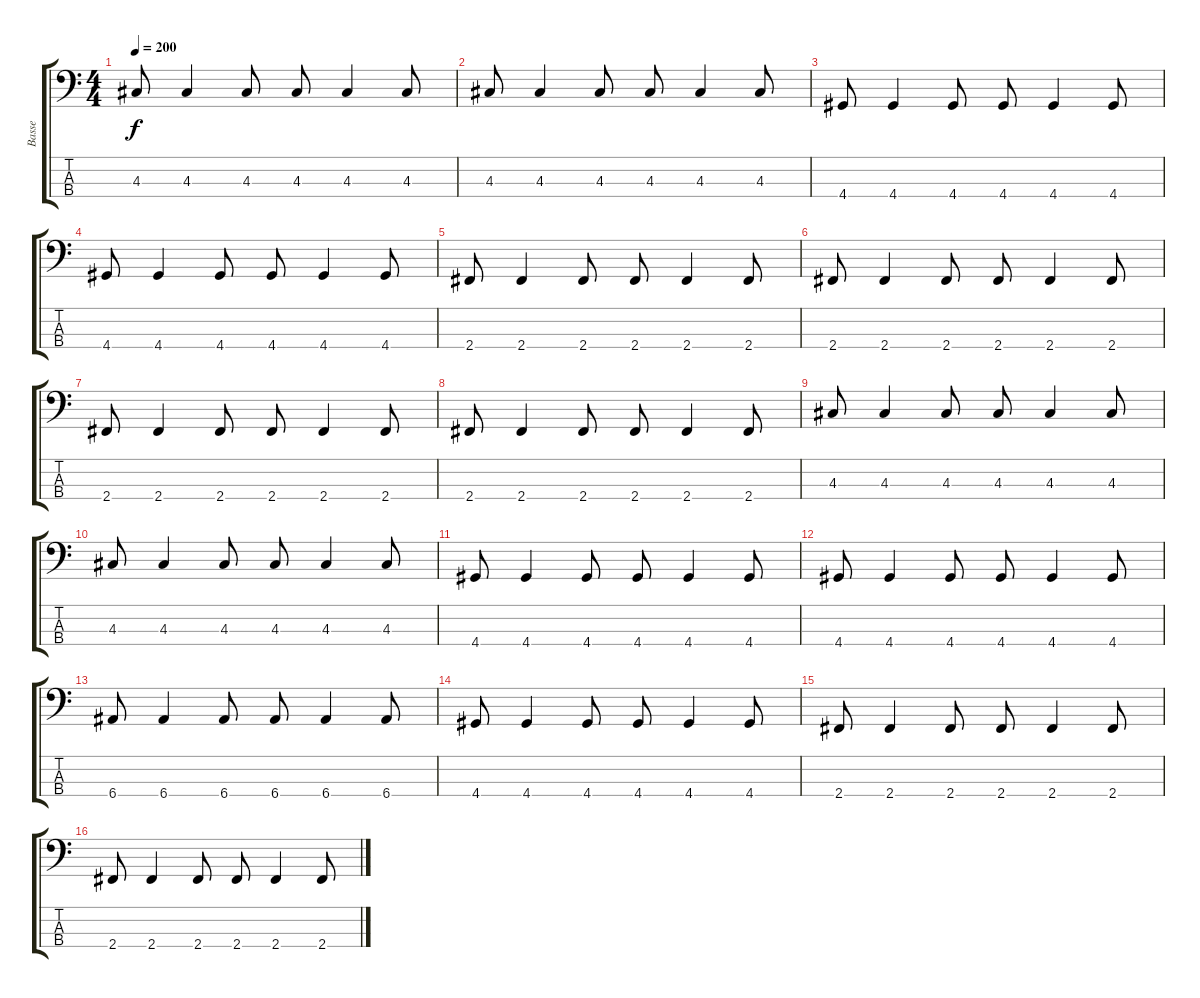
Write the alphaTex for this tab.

\track ("Basse" "Basse") {instrument electricbassfinger}
\staff {score tabs}
\tuning (G2 D2 A1 E1) {hide}
\ts (4 4)
\tempo 200
\clef f4
\ks c
4.3.8{dy f} 4.3.4 4.3.8 4.3.8 4.3.4 4.3.8 |
4.3.8 4.3.4 4.3.8 4.3.8 4.3.4 4.3.8 |
4.4.8 4.4.4 4.4.8 4.4.8 4.4.4 4.4.8 |
4.4.8 4.4.4 4.4.8 4.4.8 4.4.4 4.4.8 |
2.4.8 2.4.4 2.4.8 2.4.8 2.4.4 2.4.8 |
2.4.8 2.4.4 2.4.8 2.4.8 2.4.4 2.4.8 |
2.4.8 2.4.4 2.4.8 2.4.8 2.4.4 2.4.8 |
2.4.8 2.4.4 2.4.8 2.4.8 2.4.4 2.4.8 |
4.3.8 4.3.4 4.3.8 4.3.8 4.3.4 4.3.8 |
4.3.8 4.3.4 4.3.8 4.3.8 4.3.4 4.3.8 |
4.4.8 4.4.4 4.4.8 4.4.8 4.4.4 4.4.8 |
4.4.8 4.4.4 4.4.8 4.4.8 4.4.4 4.4.8 |
6.4.8 6.4.4 6.4.8 6.4.8 6.4.4 6.4.8 |
4.4.8 4.4.4 4.4.8 4.4.8 4.4.4 4.4.8 |
2.4.8 2.4.4 2.4.8 2.4.8 2.4.4 2.4.8 |
2.4.8 2.4.4 2.4.8 2.4.8 2.4.4 2.4.8
